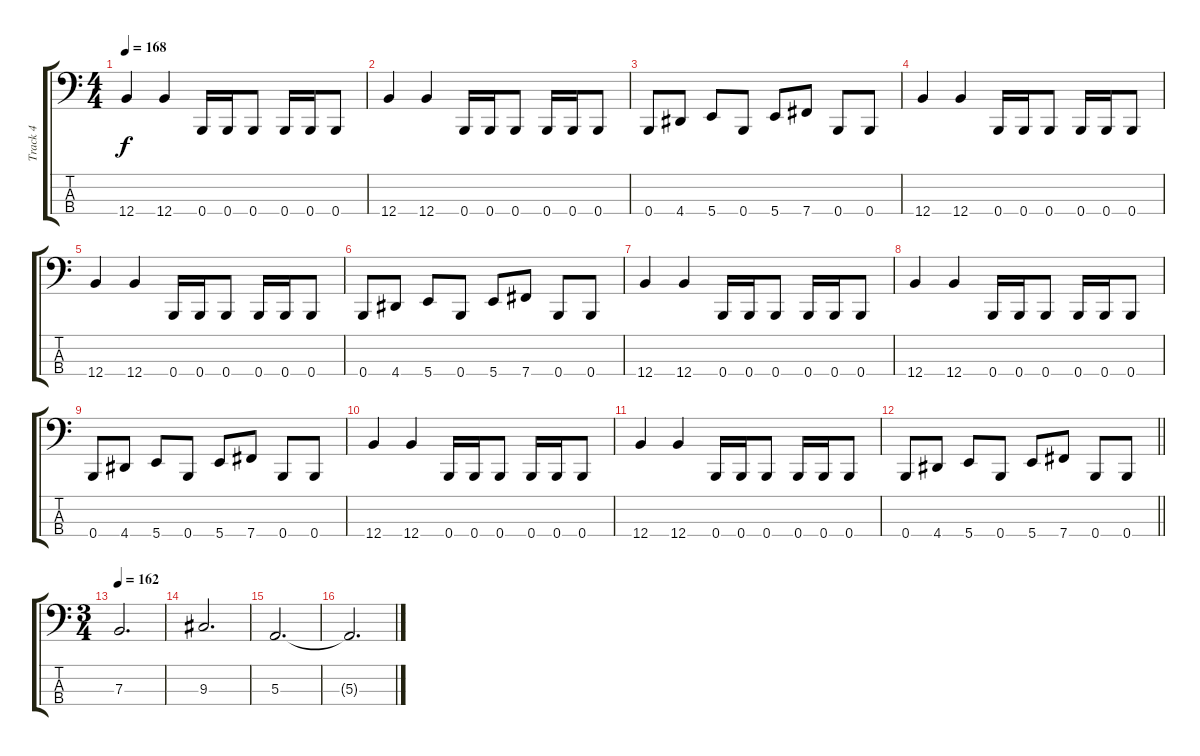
\track ("Track 4" "Track 4") {instrument electricbasspick}
\staff {score tabs}
\tuning (D2 A1 E1 B0) {hide}
\ts (4 4)
\section ("" "")
\tempo 168
\clef f4
\ks c
12.4.4{dy f} 12.4.4 0.4.16 0.4.16 0.4.8 0.4.16 0.4.16 0.4.8 |
12.4.4 12.4.4 0.4.16 0.4.16 0.4.8 0.4.16 0.4.16 0.4.8 |
0.4.8 4.4.8 5.4.8 0.4.8 5.4.8 7.4.8 0.4.8 0.4.8 |
12.4.4 12.4.4 0.4.16 0.4.16 0.4.8 0.4.16 0.4.16 0.4.8 |
12.4.4 12.4.4 0.4.16 0.4.16 0.4.8 0.4.16 0.4.16 0.4.8 |
0.4.8 4.4.8 5.4.8 0.4.8 5.4.8 7.4.8 0.4.8 0.4.8 |
12.4.4 12.4.4 0.4.16 0.4.16 0.4.8 0.4.16 0.4.16 0.4.8 |
12.4.4 12.4.4 0.4.16 0.4.16 0.4.8 0.4.16 0.4.16 0.4.8 |
0.4.8 4.4.8 5.4.8 0.4.8 5.4.8 7.4.8 0.4.8 0.4.8 |
12.4.4 12.4.4 0.4.16 0.4.16 0.4.8 0.4.16 0.4.16 0.4.8 |
12.4.4 12.4.4 0.4.16 0.4.16 0.4.8 0.4.16 0.4.16 0.4.8 |
\barLineRight lightlight
0.4.8 4.4.8 5.4.8 0.4.8 5.4.8 7.4.8 0.4.8 0.4.8 |
\ts (3 4)
\section ("" "")
\tempo 162
7.3.2{d} |
9.3.2{d} |
5.3.2{d} |
5.3{t}.2{d}
